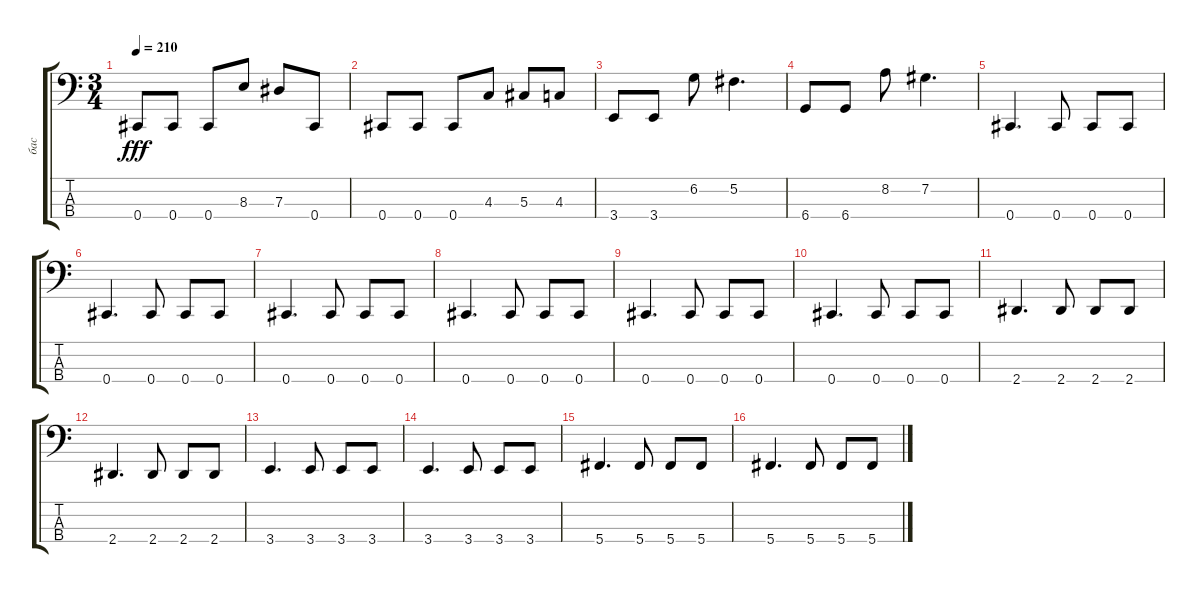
\track ("бас" "бас") {instrument electricbasspick}
\staff {score tabs}
\tuning (Gb2 Db2 Ab1 Db1) {hide}
\ts (3 4)
\tempo 210
\clef f4
\ks c
0.4.8{dy fff} 0.4.8 0.4.8 8.3.8 7.3.8 0.4.8 |
0.4.8 0.4.8 0.4.8 4.3.8 5.3.8 4.3.8 |
3.4.8 3.4.8 6.2.8 5.2.4{d} |
6.4.8 6.4.8 8.2.8 7.2.4{d} |
0.4.4{d} 0.4.8 0.4.8 0.4.8 |
0.4.4{d} 0.4.8 0.4.8 0.4.8 |
0.4.4{d} 0.4.8 0.4.8 0.4.8 |
0.4.4{d} 0.4.8 0.4.8 0.4.8 |
0.4.4{d} 0.4.8 0.4.8 0.4.8 |
0.4.4{d} 0.4.8 0.4.8 0.4.8 |
2.4.4{d} 2.4.8 2.4.8 2.4.8 |
2.4.4{d} 2.4.8 2.4.8 2.4.8 |
3.4.4{d} 3.4.8 3.4.8 3.4.8 |
3.4.4{d} 3.4.8 3.4.8 3.4.8 |
5.4.4{d} 5.4.8 5.4.8 5.4.8 |
5.4.4{d} 5.4.8 5.4.8 5.4.8
